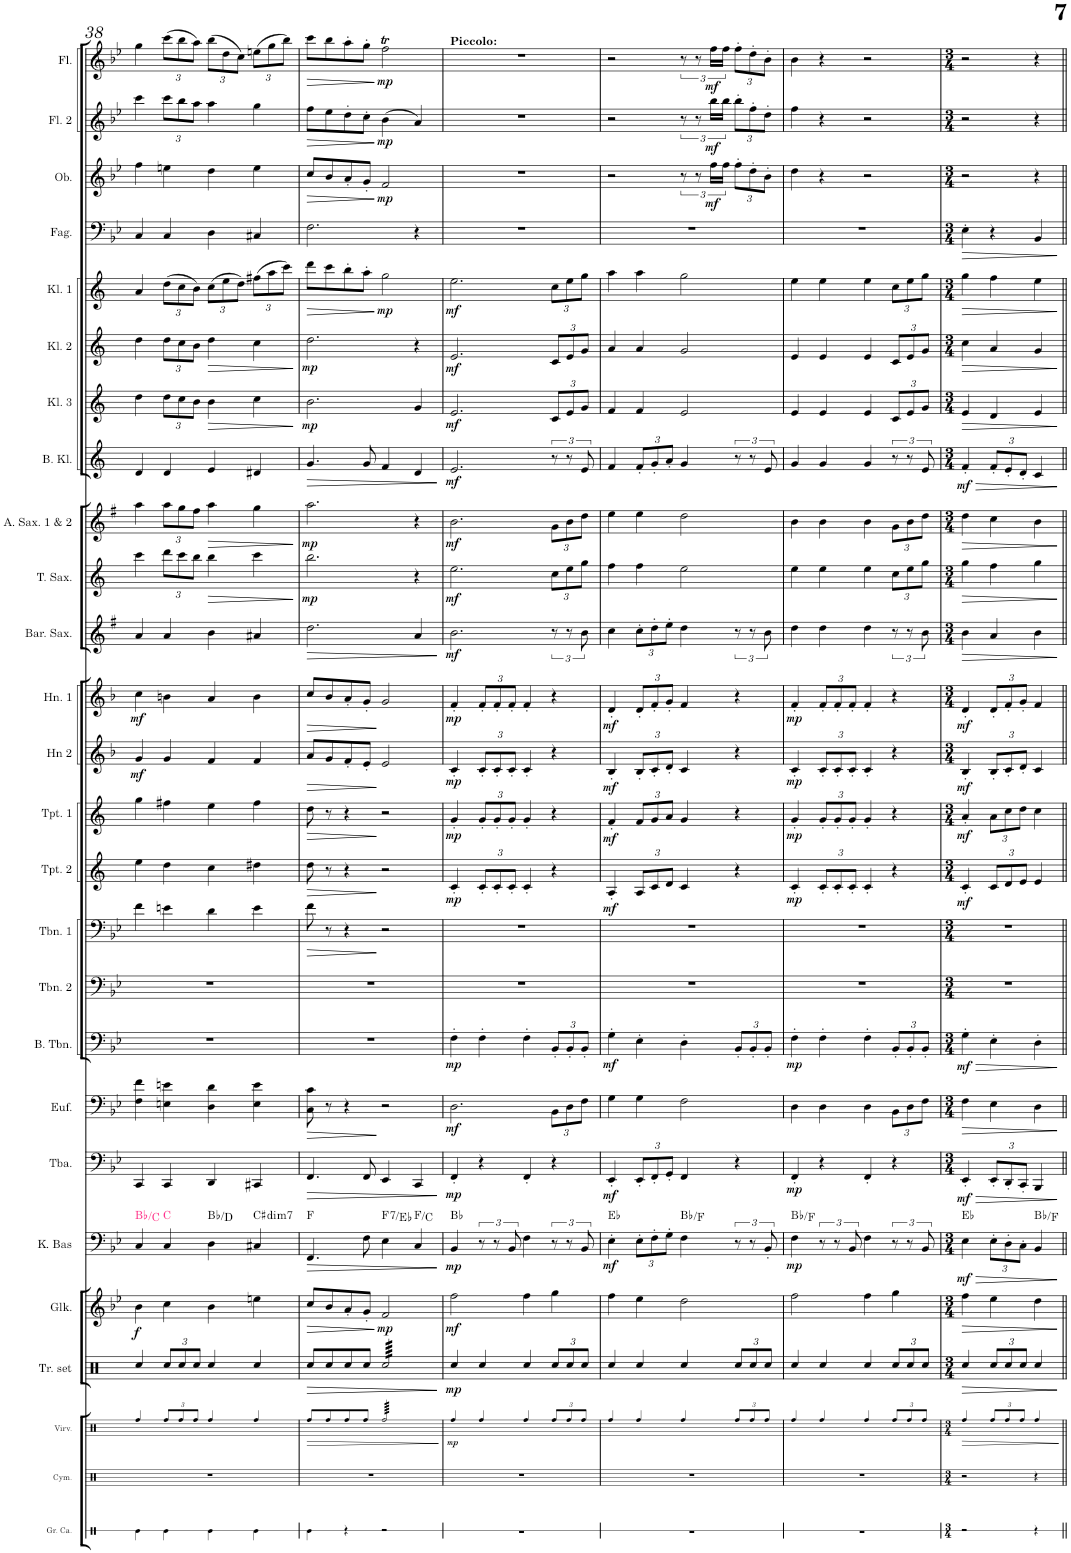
**kern	**kern	**kern	**dynam	**kern	**dynam	**kern	**dynam	**kern	**dynam	**harte	**kern	**dynam	**kern	**dynam	**kern	**dynam	**kern	**kern	**dynam	**kern	**dynam	**kern	**dynam	**kern	**dynam	**kern	**dynam	**kern	**dynam	**kern	**dynam	**kern	**dynam	**kern	**dynam	**kern	**dynam	**kern	**dynam	**kern	**dynam	**kern	**dynam	**kern	**dynam	**kern	**dynam	**kern	**dynam
*part26	*part25	*part24	*part24	*part23	*part23	*part22	*part22	*part21	*part21	*part21	*part20	*part20	*part19	*part19	*part18	*part18	*part17	*part16	*part16	*part15	*part15	*part14	*part14	*part13	*part13	*part12	*part12	*part11	*part11	*part10	*part10	*part9	*part9	*part8	*part8	*part7	*part7	*part6	*part6	*part5	*part5	*part4	*part4	*part3	*part3	*part2	*part2	*part1	*part1
*staff26	*staff25	*staff24	*staff24	*staff23	*staff23	*staff22	*staff22	*staff21	*staff21	*	*staff20	*staff20	*staff19	*staff19	*staff18	*staff18	*staff17	*staff16	*staff16	*staff15	*staff15	*staff14	*staff14	*staff13	*staff13	*staff12	*staff12	*staff11	*staff11	*staff10	*staff10	*staff9	*staff9	*staff8	*staff8	*staff7	*staff7	*staff6	*staff6	*staff5	*staff5	*staff4	*staff4	*staff3	*staff3	*staff2	*staff2	*staff1	*staff1
*I"Gran cassa	*I"Cymbal	*I"Virveltrumma	*	*I"Trumset	*	*I"Glockenspiel	*	*I"Kontrabas	*	*	*I"Tuba	*	*I"Eupfonium	*	*I"Bastrombon	*	*I"Trombon 2	*I"Trombon 1	*	*I"Trumpet 2	*	*I"Trumpet 1	*	*I"Horn 2	*	*I"Horn 1	*	*I"Barytonsaxofon	*	*I"Tenorsaxofon	*	*I"Altsaxofon1 &amp; 2	*	*I"Basklarinett	*	*I"Klarinett 3	*	*I"Klarinet 2	*	*I"Klarinett 1	*	*I"Fagott	*	*I"Oboe	*	*I"Flöjt 2	*	*I"Flöjt 1 / Piccolo	*
*I'Gr. Ca.	*I'Cym.	*I'Virv.	*	*I'Tr. set	*	*I'Glk.	*	*I'K. Bas	*	*	*I'Tba.	*	*I'Euf.	*	*I'B. Tbn.	*	*I'Tbn. 2	*I'Tbn. 1	*	*I'Tpt. 2	*	*I'Tpt. 1	*	*I'Hn 2	*	*I'Hn. 1	*	*I'Bar. Sax.	*	*I'T. Sax.	*	*I'A. Sax. 1 &amp; 2	*	*I'B. Kl.	*	*I'Kl. 3	*	*I'Kl. 2	*	*I'Kl. 1	*	*I'Fag.	*	*I'Ob.	*	*I'Fl. 2	*	*I'Fl. 1	*
!!LO:PB:g=z
*clefX	*clefX	*clefX	*	*clefX	*	*clefG2	*	*clefF4	*	*	*clefF4	*	*clefF4	*	*clefF4	*	*clefF4	*clefF4	*	*clefG2	*	*clefG2	*	*clefG2	*	*clefG2	*	*clefG2	*	*clefG2	*	*clefG2	*	*clefG2	*	*clefG2	*	*clefG2	*	*clefG2	*	*clefF4	*	*clefG2	*	*clefG2	*	*clefG2	*
*	*	*	*	*	*	*Trd-14c-24	*	*Trd7c12	*	*	*	*	*	*	*	*	*	*	*	*Trd1c2	*	*Trd1c2	*	*Trd4c7	*	*Trd4c7	*	*Trd12c21	*	*Trd8c14	*	*Trd5c9	*	*Trd8c14	*	*Trd1c2	*	*Trd1c2	*	*Trd1c2	*	*	*	*	*	*	*	*Trd-7c-12	*
*k[]	*k[]	*k[]	*	*k[]	*	*k[b-e-]	*	*k[b-e-]	*	*	*k[b-e-]	*	*k[b-e-]	*	*k[b-e-]	*	*k[b-e-]	*k[b-e-]	*	*k[]	*	*k[]	*	*k[b-]	*	*k[b-]	*	*k[f#]	*	*k[]	*	*k[f#]	*	*k[]	*	*k[]	*	*k[]	*	*k[]	*	*k[b-e-]	*	*k[b-e-]	*	*k[b-e-]	*	*k[b-e-]	*
*M4/4	*M4/4	*M4/4	*	*M4/4	*	*M4/4	*	*M4/4	*	*	*M4/4	*	*M4/4	*	*M4/4	*	*M4/4	*M4/4	*	*M4/4	*	*M4/4	*	*M4/4	*	*M4/4	*	*M4/4	*	*M4/4	*	*M4/4	*	*M4/4	*	*M4/4	*	*M4/4	*	*M4/4	*	*M4/4	*	*M4/4	*	*M4/4	*	*M4/4	*
=38	=38	=38	=38	=38	=38	=38	=38	=38	=38	=38	=38	=38	=38	=38	=38	=38	=38	=38	=38	=38	=38	=38	=38	=38	=38	=38	=38	=38	=38	=38	=38	=38	=38	=38	=38	=38	=38	=38	=38	=38	=38	=38	=38	=38	=38	=38	=38	=38	=38
!	!	!	!	!	!	!	!LO:DY:b	!	!	!	!	!	!	!	!	!	!	!	!	!	!	!	!	!	!LO:DY:b	!	!LO:DY:b	!	!	!	!	!	!	!	!	!	!	!	!	!	!	!	!	!	!	!	!	!	!
4Re\	1r	4Rff/	.	4Rcc/	.	4b-\	f	4C/	.	Bb:maj/2	4CC/	.	4F\ 4f\	.	1r	.	1r	4f\	.	4ee\	.	4gg\	.	4g/	mf	4cc\	mf	4a/	.	4ccc\	.	4aa\	.	4d/	.	4dd\	.	4dd\	.	4a/	.	4C/	.	4ff\	.	4ccc\	.	4gg\	.
*	*	*Xbrackettup	*	*Xbrackettup	*	*	*	*	*	*	*	*	*	*	*	*	*	*	*	*	*	*	*	*	*	*	*	*	*	*Xbrackettup	*	*Xbrackettup	*	*	*	*Xbrackettup	*	*Xbrackettup	*	*Xbrackettup	*	*	*	*	*	*Xbrackettup	*	*Xbrackettup	*
4Re\	.	12Rff/L	.	12Rcc/L	.	4cc\	.	4C/	.	C:maj	4CC/	.	4En\ 4en\	.	.	.	.	4en\	.	4dd\	.	4ff#X\	.	4g/	.	4bn\	.	4a/	.	12ddd\L	.	12aa\L	.	4d/	.	12dd\L	.	12dd\L	.	(12dd\L	.	4C/	.	4een\	.	12ccc\L	.	(12ccc\L	.
.	.	12Rff/	.	12Rcc/	.	.	.	.	.	.	.	.	.	.	.	.	.	.	.	.	.	.	.	.	.	.	.	.	.	12ccc\	.	12gg\	.	.	.	12cc\	.	12cc\	.	12cc\	.	.	.	.	.	12bb-\	.	12bb-\	.
.	.	12Rff/J	.	12Rcc/J	.	.	.	.	.	.	.	.	.	.	.	.	.	.	.	.	.	.	.	.	.	.	.	.	.	12bb\J	.	12ff#\J	.	.	.	12b\J	.	12b\J	.	12b\J)	.	.	.	.	.	12aa\J	.	12aa\J)	.
!	!	!	!	!	!	!	!	!	!	!	!	!	!	!	!	!	!	!	!	!	!	!	!	!	!	!	!	!	!	!	!LO:HP:b	!	!LO:HP:b	!	!	!	!LO:HP:b	!	!LO:HP:b	!	!	!	!	!	!	!	!	!	!
4Re\	.	4Rff/	.	4Rcc/	.	4b-\	.	4D\	.	Bb:maj/3	4DD/	.	4D\ 4d\	.	.	.	.	4d\	.	4cc\	.	4ee\	.	4f/	.	4a/	.	4b\	.	4bb\	>	4aa\	>	4e/	.	4b\	>	4dd\	>	(12cc\L	.	4D\	.	4dd\	.	4aa\	.	(12bb-\L	.
.	.	.	.	.	.	.	.	.	.	.	.	.	.	.	.	.	.	.	.	.	.	.	.	.	.	.	.	.	.	.	.	.	.	.	.	.	.	.	.	12ee\	.	.	.	.	.	.	.	12dd\	.
.	.	.	.	.	.	.	.	.	.	.	.	.	.	.	.	.	.	.	.	.	.	.	.	.	.	.	.	.	.	.	.	.	.	.	.	.	.	.	.	12dd\J)	.	.	.	.	.	.	.	12cc\J)	.
!	!	!	!	!	!	!	!	!	!	!LO:H:kt=dim7	!	!	!	!	!	!	!	!	!	!	!	!	!	!	!	!	!	!	!	!	!	!	!	!	!	!	!	!	!	!	!	!	!	!	!	!	!	!	!
4Re\	.	4Rff/	.	4Rcc/	.	4een\	.	4C#X/	.	C#:dim7	4CC#X/	.	4E\ 4e\	.	.	.	.	4e\	.	4dd#X\	.	4ff#\	.	4f/	.	4b\	.	4a#X/	.	4ccc\	.	4gg\	.	4d#X/	.	4cc\	.	4cc\	.	(12ff#X\L	.	4C#X/	.	4ee\	.	4gg\	.	(12een\L	.
.	.	.	.	.	.	.	.	.	.	.	.	.	.	.	.	.	.	.	.	.	.	.	.	.	.	.	.	.	.	.	.	.	.	.	.	.	.	.	.	12aa\	.	.	.	.	.	.	.	12gg\	.
.	.	.	.	.	.	.	.	.	.	.	.	.	.	.	.	.	.	.	.	.	.	.	.	.	.	.	.	.	.	.	.	.	.	.	.	.	.	.	.	12ccc\J)	.	.	.	.	.	.	.	12bb-\J)	.
.	.	.	.	.	.	.	.	.	.	.	.	.	.	.	.	.	.	.	.	.	.	.	.	.	.	.	.	.	.	.	]	.	]	.	.	.	]	.	]	.	.	.	.	.	.	.	.	.	.
=39	=39	=39	=39	=39	=39	=39	=39	=39	=39	=39	=39	=39	=39	=39	=39	=39	=39	=39	=39	=39	=39	=39	=39	=39	=39	=39	=39	=39	=39	=39	=39	=39	=39	=39	=39	=39	=39	=39	=39	=39	=39	=39	=39	=39	=39	=39	=39	=39	=39
!	!	!	!LO:HP:b	!	!LO:HP:b	!	!LO:HP:b	!	!LO:HP:b	!	!	!LO:HP:b	!	!LO:HP:b	!	!	!	!	!LO:HP:b	!	!LO:HP:b	!	!LO:HP:b	!	!LO:HP:b	!	!LO:HP:b	!	!LO:HP:b	!	!LO:DY:b	!	!LO:DY:b	!	!LO:HP:b	!	!LO:DY:b	!	!LO:DY:b	!	!LO:HP:b	!	!	!	!LO:HP:b	!	!LO:HP:b	!	!LO:HP:b
4Re\	1r	8Rff/L	>	8Rcc/L	>	8cc/L	>	4.FF/	>	F:maj	4.FF/	>	8C\ 8c\	>	1r	.	1r	8f\	>	8dd\	>	8dd\	>	8a/L	>	8cc/L	>	2.dd\	>	2.bb\	mp	2.aa\	mp	4.g/	>	2.b\	mp	2.dd\	mp	8ddd\L	>	2.F\	.	8cc/L	>	8ff\L	>	8ccc\L	>
.	.	8Rff/	.	8Rcc/	.	8b-/	.	.	.	.	.	.	8r	.	.	.	.	8r	.	8r	.	8r	.	8g/	.	8b-/	.	.	.	.	.	.	.	.	.	.	.	.	.	8ccc\	.	.	.	8b-/	.	8ee-\	.	8bb-\	.
4r	.	8Rff/	.	8Rcc/	.	8a'/	.	.	.	.	.	.	4r	.	.	.	.	4r	.	4r	.	4r	.	8f'/	.	8a'/	.	.	.	.	.	.	.	.	.	.	.	.	.	8bb'\	.	.	.	8a'/	.	8dd'\	.	8aa'\	.
.	.	8Rff/J	.	8Rcc/J	.	8g'/J	.	8F\	.	.	8FF/	.	.	.	.	.	.	.	.	.	.	.	.	8e'/J	.	8g'/J	.	.	.	.	.	.	.	8g/	.	.	.	.	.	8aa'\J	.	.	.	8g'/J	.	8cc'\J	.	8gg'\J	.
!	!	!	!	!	!	!	!LO:DY:n=1:b	!	!	!LO:H:kt=7	!	!	!	!	!	!	!	!	!	!	!	!	!	!	!	!	!	!	!	!	!	!	!	!	!	!	!	!	!	!	!LO:DY:n=1:b	!	!	!	!LO:DY:n=1:b	!	!LO:DY:n=1:b	!	!LO:DY:n=1:b
*	*	*tremolo	*	*	*	*	*	*	*	*	*	*	*	*	*	*	*	*	*	*	*	*	*	*	*	*	*	*	*	*	*	*	*	*	*	*	*	*	*	*	*	*	*	*	*	*	*	*	*
*	*	*	*	*tremolo	*	*	*	*	*	*	*	*	*	*	*	*	*	*	*	*	*	*	*	*	*	*	*	*	*	*	*	*	*	*	*	*	*	*	*	*	*	*	*	*	*	*	*	*	*
2r	.	64Rff/LLLL	.	64Rcc/LLLL	.	2f/	] mp	4E-\	.	F:7/b7	4EE-/	.	2r	]	.	.	.	2r	]	2r	]	2r	]	2e/	]	2g/	]	.	.	.	.	.	.	4f/	.	.	.	.	.	2gg\	] mp	.	.	2f/	] mp	(4b-\	] mp	2ffT\	] mp
.	.	64Rff/	.	64Rcc/	.	.	.	.	.	.	.	.	.	.	.	.	.	.	.	.	.	.	.	.	.	.	.	.	.	.	.	.	.	.	.	.	.	.	.	.	.	.	.	.	.	.	.	.	.
.	.	64Rff/	.	64Rcc/	.	.	.	.	.	.	.	.	.	.	.	.	.	.	.	.	.	.	.	.	.	.	.	.	.	.	.	.	.	.	.	.	.	.	.	.	.	.	.	.	.	.	.	.	.
.	.	64Rff/	.	64Rcc/	.	.	.	.	.	.	.	.	.	.	.	.	.	.	.	.	.	.	.	.	.	.	.	.	.	.	.	.	.	.	.	.	.	.	.	.	.	.	.	.	.	.	.	.	.
.	.	64Rff/	.	64Rcc/	.	.	.	.	.	.	.	.	.	.	.	.	.	.	.	.	.	.	.	.	.	.	.	.	.	.	.	.	.	.	.	.	.	.	.	.	.	.	.	.	.	.	.	.	.
.	.	64Rff/	.	64Rcc/	.	.	.	.	.	.	.	.	.	.	.	.	.	.	.	.	.	.	.	.	.	.	.	.	.	.	.	.	.	.	.	.	.	.	.	.	.	.	.	.	.	.	.	.	.
.	.	64Rff/	.	64Rcc/	.	.	.	.	.	.	.	.	.	.	.	.	.	.	.	.	.	.	.	.	.	.	.	.	.	.	.	.	.	.	.	.	.	.	.	.	.	.	.	.	.	.	.	.	.
.	.	64Rff/	.	64Rcc/	.	.	.	.	.	.	.	.	.	.	.	.	.	.	.	.	.	.	.	.	.	.	.	.	.	.	.	.	.	.	.	.	.	.	.	.	.	.	.	.	.	.	.	.	.
.	.	64Rff/	.	64Rcc/	.	.	.	.	.	.	.	.	.	.	.	.	.	.	.	.	.	.	.	.	.	.	.	.	.	.	.	.	.	.	.	.	.	.	.	.	.	.	.	.	.	.	.	.	.
.	.	64Rff/	.	64Rcc/	.	.	.	.	.	.	.	.	.	.	.	.	.	.	.	.	.	.	.	.	.	.	.	.	.	.	.	.	.	.	.	.	.	.	.	.	.	.	.	.	.	.	.	.	.
.	.	64Rff/	.	64Rcc/	.	.	.	.	.	.	.	.	.	.	.	.	.	.	.	.	.	.	.	.	.	.	.	.	.	.	.	.	.	.	.	.	.	.	.	.	.	.	.	.	.	.	.	.	.
.	.	64Rff/	.	64Rcc/	.	.	.	.	.	.	.	.	.	.	.	.	.	.	.	.	.	.	.	.	.	.	.	.	.	.	.	.	.	.	.	.	.	.	.	.	.	.	.	.	.	.	.	.	.
.	.	64Rff/	.	64Rcc/	.	.	.	.	.	.	.	.	.	.	.	.	.	.	.	.	.	.	.	.	.	.	.	.	.	.	.	.	.	.	.	.	.	.	.	.	.	.	.	.	.	.	.	.	.
.	.	64Rff/	.	64Rcc/	.	.	.	.	.	.	.	.	.	.	.	.	.	.	.	.	.	.	.	.	.	.	.	.	.	.	.	.	.	.	.	.	.	.	.	.	.	.	.	.	.	.	.	.	.
.	.	64Rff/	.	64Rcc/	.	.	.	.	.	.	.	.	.	.	.	.	.	.	.	.	.	.	.	.	.	.	.	.	.	.	.	.	.	.	.	.	.	.	.	.	.	.	.	.	.	.	.	.	.
.	.	64Rff/	.	64Rcc/	.	.	.	.	.	.	.	.	.	.	.	.	.	.	.	.	.	.	.	.	.	.	.	.	.	.	.	.	.	.	.	.	.	.	.	.	.	.	.	.	.	.	.	.	.
.	.	64Rff/	.	64Rcc/	.	.	.	4C/	.	F:maj/5	4CC/	.	.	.	.	.	.	.	.	.	.	.	.	.	.	.	.	4a/	.	4r	.	4r	.	4d/	.	4g/	.	4r	.	.	.	4r	.	.	.	4a/)	.	.	.
.	.	64Rff/	.	64Rcc/	.	.	.	.	.	.	.	.	.	.	.	.	.	.	.	.	.	.	.	.	.	.	.	.	.	.	.	.	.	.	.	.	.	.	.	.	.	.	.	.	.	.	.	.	.
.	.	64Rff/	.	64Rcc/	.	.	.	.	.	.	.	.	.	.	.	.	.	.	.	.	.	.	.	.	.	.	.	.	.	.	.	.	.	.	.	.	.	.	.	.	.	.	.	.	.	.	.	.	.
.	.	64Rff/	.	64Rcc/	.	.	.	.	.	.	.	.	.	.	.	.	.	.	.	.	.	.	.	.	.	.	.	.	.	.	.	.	.	.	.	.	.	.	.	.	.	.	.	.	.	.	.	.	.
.	.	64Rff/	.	64Rcc/	.	.	.	.	.	.	.	.	.	.	.	.	.	.	.	.	.	.	.	.	.	.	.	.	.	.	.	.	.	.	.	.	.	.	.	.	.	.	.	.	.	.	.	.	.
.	.	64Rff/	.	64Rcc/	.	.	.	.	.	.	.	.	.	.	.	.	.	.	.	.	.	.	.	.	.	.	.	.	.	.	.	.	.	.	.	.	.	.	.	.	.	.	.	.	.	.	.	.	.
.	.	64Rff/	.	64Rcc/	.	.	.	.	.	.	.	.	.	.	.	.	.	.	.	.	.	.	.	.	.	.	.	.	.	.	.	.	.	.	.	.	.	.	.	.	.	.	.	.	.	.	.	.	.
.	.	64Rff/	.	64Rcc/	.	.	.	.	.	.	.	.	.	.	.	.	.	.	.	.	.	.	.	.	.	.	.	.	.	.	.	.	.	.	.	.	.	.	.	.	.	.	.	.	.	.	.	.	.
.	.	64Rff/	.	64Rcc/	.	.	.	.	.	.	.	.	.	.	.	.	.	.	.	.	.	.	.	.	.	.	.	.	.	.	.	.	.	.	.	.	.	.	.	.	.	.	.	.	.	.	.	.	.
.	.	64Rff/	.	64Rcc/	.	.	.	.	.	.	.	.	.	.	.	.	.	.	.	.	.	.	.	.	.	.	.	.	.	.	.	.	.	.	.	.	.	.	.	.	.	.	.	.	.	.	.	.	.
.	.	64Rff/	.	64Rcc/	.	.	.	.	.	.	.	.	.	.	.	.	.	.	.	.	.	.	.	.	.	.	.	.	.	.	.	.	.	.	.	.	.	.	.	.	.	.	.	.	.	.	.	.	.
.	.	64Rff/	.	64Rcc/	.	.	.	.	.	.	.	.	.	.	.	.	.	.	.	.	.	.	.	.	.	.	.	.	.	.	.	.	.	.	.	.	.	.	.	.	.	.	.	.	.	.	.	.	.
.	.	64Rff/	.	64Rcc/	.	.	.	.	.	.	.	.	.	.	.	.	.	.	.	.	.	.	.	.	.	.	.	.	.	.	.	.	.	.	.	.	.	.	.	.	.	.	.	.	.	.	.	.	.
.	.	64Rff/	.	64Rcc/	.	.	.	.	.	.	.	.	.	.	.	.	.	.	.	.	.	.	.	.	.	.	.	.	.	.	.	.	.	.	.	.	.	.	.	.	.	.	.	.	.	.	.	.	.
.	.	64Rff/	.	64Rcc/	.	.	.	.	.	.	.	.	.	.	.	.	.	.	.	.	.	.	.	.	.	.	.	.	.	.	.	.	.	.	.	.	.	.	.	.	.	.	.	.	.	.	.	.	.
.	.	64Rff/JJJJ	.	64Rcc/JJJJ	.	.	.	.	.	.	.	.	.	.	.	.	.	.	.	.	.	.	.	.	.	.	.	.	.	.	.	.	.	.	.	.	.	.	.	.	.	.	.	.	.	.	.	.	.
*	*	*	*	*Xtremolo	*	*	*	*	*	*	*	*	*	*	*	*	*	*	*	*	*	*	*	*	*	*	*	*	*	*	*	*	*	*	*	*	*	*	*	*	*	*	*	*	*	*	*	*	*
*	*	*Xtremolo	*	*	*	*	*	*	*	*	*	*	*	*	*	*	*	*	*	*	*	*	*	*	*	*	*	*	*	*	*	*	*	*	*	*	*	*	*	*	*	*	*	*	*	*	*	*	*
.	.	.	]	.	]	.	.	.	]	.	.	]	.	.	.	.	.	.	.	.	.	.	.	.	.	.	.	.	]	.	.	.	.	.	]	.	.	.	.	.	.	.	.	.	.	.	.	.	.
=40	=40	=40	=40	=40	=40	=40	=40	=40	=40	=40	=40	=40	=40	=40	=40	=40	=40	=40	=40	=40	=40	=40	=40	=40	=40	=40	=40	=40	=40	=40	=40	=40	=40	=40	=40	=40	=40	=40	=40	=40	=40	=40	=40	=40	=40	=40	=40	=40	=40
!	!	!	!	!	!	!	!	!	!	!	!	!	!	!	!	!	!	!	!	!	!	!	!	!	!	!	!	!	!	!	!	!	!	!	!	!	!	!	!	!	!	!	!	!	!	!	!	!LO:TX:a:B:t=Piccolo&colon;	!
!	!	!	!LO:DY:b	!	!LO:DY:b	!	!LO:DY:b	!	!LO:DY:b	!	!	!LO:DY:b	!	!LO:DY:b	!	!LO:DY:b	!	!	!	!	!LO:DY:b	!	!LO:DY:b	!	!LO:DY:b	!	!LO:DY:b	!	!LO:DY:b	!	!LO:DY:b	!	!LO:DY:b	!	!LO:DY:b	!	!LO:DY:b	!	!LO:DY:b	!	!LO:DY:b	!	!	!	!	!	!	!	!
1r	1r	4Rff/	mp	4Rcc/	mp	2ff\	mf	4BB-/	mp	Bb:maj	4FF'/	mp	2.D\	mf	4F'\	mp	1r	1r	.	4c'/	mp	4g'/	mp	4c'/	mp	4f'/	mp	2.b\	mf	2.ee\	mf	2.b\	mf	2.e/	mf	2.e/	mf	2.e/	mf	2.ee\	mf	1r	.	1r	.	1r	.	1r	.
*	*	*	*	*	*	*	*	*	*	*	*	*	*	*	*	*	*	*	*	*Xbrackettup	*	*Xbrackettup	*	*Xbrackettup	*	*Xbrackettup	*	*	*	*	*	*	*	*	*	*	*	*	*	*	*	*	*	*	*	*	*	*	*
.	.	4Rff/	.	4Rcc/	.	.	.	12r	.	.	4r	.	.	.	4F'\	.	.	.	.	12c'/L	.	12g'/L	.	12c'/L	.	12f'/L	.	.	.	.	.	.	.	.	.	.	.	.	.	.	.	.	.	.	.	.	.	.	.
.	.	.	.	.	.	.	.	12r	.	.	.	.	.	.	.	.	.	.	.	12c'/	.	12g'/	.	12c'/	.	12f'/	.	.	.	.	.	.	.	.	.	.	.	.	.	.	.	.	.	.	.	.	.	.	.
.	.	.	.	.	.	.	.	12BB-/	.	.	.	.	.	.	.	.	.	.	.	12c'/J	.	12g'/J	.	12c'/J	.	12f'/J	.	.	.	.	.	.	.	.	.	.	.	.	.	.	.	.	.	.	.	.	.	.	.
.	.	4Rff/	.	4Rcc/	.	4ff\	.	4F\	.	.	4FF'/	.	.	.	4F'\	.	.	.	.	4c'/	.	4g'/	.	4c'/	.	4f'/	.	.	.	.	.	.	.	.	.	.	.	.	.	.	.	.	.	.	.	.	.	.	.
*	*	*	*	*	*	*	*	*	*	*	*	*	*Xbrackettup	*	*Xbrackettup	*	*	*	*	*	*	*	*	*	*	*	*	*	*	*	*	*	*	*	*	*	*	*	*	*	*	*	*	*	*	*	*	*	*
.	.	12Rff/L	.	12Rcc/L	.	4gg\	.	12r	.	.	4r	.	12BB-\L	.	12BB-'/L	.	.	.	.	4r	.	4r	.	4r	.	4r	.	12r	.	12cc\L	.	12g\L	.	12r	.	12c/L	.	12c/L	.	12cc\L	.	.	.	.	.	.	.	.	.
.	.	12Rff/	.	12Rcc/	.	.	.	12r	.	.	.	.	12D\	.	12BB-'/	.	.	.	.	.	.	.	.	.	.	.	.	12r	.	12ee\	.	12b\	.	12r	.	12e/	.	12e/	.	12ee\	.	.	.	.	.	.	.	.	.
.	.	12Rff/J	.	12Rcc/J	.	.	.	12BB-/	.	.	.	.	12F\J	.	12BB-'/J	.	.	.	.	.	.	.	.	.	.	.	.	12b\	.	12gg\J	.	12dd\J	.	12e/	.	12g/J	.	12g/J	.	12gg\J	.	.	.	.	.	.	.	.	.
=41	=41	=41	=41	=41	=41	=41	=41	=41	=41	=41	=41	=41	=41	=41	=41	=41	=41	=41	=41	=41	=41	=41	=41	=41	=41	=41	=41	=41	=41	=41	=41	=41	=41	=41	=41	=41	=41	=41	=41	=41	=41	=41	=41	=41	=41	=41	=41	=41	=41
!	!	!	!	!	!	!	!	!	!LO:DY:b	!	!	!LO:DY:b	!	!	!	!LO:DY:b	!	!	!	!	!LO:DY:b	!	!LO:DY:b	!	!LO:DY:b	!	!LO:DY:b	!	!	!	!	!	!	!	!	!	!	!	!	!	!	!	!	!	!	!	!	!	!
1r	1r	4Rff/	.	4Rcc/	.	4ff\	.	4E-'\	mf	Eb:maj	4EE-'/	mf	4G\	.	4G'\	mf	1r	1r	.	4A'/	mf	4f'/	mf	4B-'/	mf	4d'/	mf	4cc\	.	4ff\	.	4ee\	.	4f/	.	4f/	.	4a/	.	4aa\	.	1r	.	2r	.	2r	.	2r	.
*	*	*	*	*	*	*	*	*Xbrackettup	*	*	*Xbrackettup	*	*	*	*	*	*	*	*	*	*	*	*	*	*	*	*	*Xbrackettup	*	*	*	*	*	*Xbrackettup	*	*	*	*	*	*	*	*	*	*	*	*	*	*	*
.	.	4Rff/	.	4Rcc/	.	4ee-\	.	12E-'\L	.	.	12EE-'/L	.	4G\	.	4E-'\	.	.	.	.	12A/L	.	12f/L	.	12B-'/L	.	12d'/L	.	12cc'\L	.	4ff\	.	4ee\	.	12f'/L	.	4f/	.	4a/	.	4aa\	.	.	.	.	.	.	.	.	.
.	.	.	.	.	.	.	.	12F'\	.	.	12FF'/	.	.	.	.	.	.	.	.	12c/	.	12g/	.	12c'/	.	12f'/	.	12dd'\	.	.	.	.	.	12g'/	.	.	.	.	.	.	.	.	.	.	.	.	.	.	.
.	.	.	.	.	.	.	.	12G'\J	.	.	12GG'/J	.	.	.	.	.	.	.	.	12d/J	.	12a/J	.	12d'/J	.	12g'/J	.	12ee'\J	.	.	.	.	.	12a'/J	.	.	.	.	.	.	.	.	.	.	.	.	.	.	.
*	*	*	*	*	*	*	*	*	*	*	*	*	*	*	*	*	*	*	*	*	*	*	*	*	*	*	*	*	*	*	*	*	*	*	*	*	*	*	*	*	*	*	*	*	*	*brackettup	*	*brackettup	*
.	.	4Rff/	.	4Rcc/	.	2dd\	.	4F\	.	Bb:maj/5	4FF/	.	2F\	.	4D'\	.	.	.	.	4c/	.	4g/	.	4c/	.	4f/	.	4dd\	.	2ee\	.	2dd\	.	4g/	.	2e/	.	2g/	.	2gg\	.	.	.	12r	.	12r	.	12r	.
.	.	.	.	.	.	.	.	.	.	.	.	.	.	.	.	.	.	.	.	.	.	.	.	.	.	.	.	.	.	.	.	.	.	.	.	.	.	.	.	.	.	.	.	12r	.	12r	.	12r	.
!	!	!	!	!	!	!	!	!	!	!	!	!	!	!	!	!	!	!	!	!	!	!	!	!	!	!	!	!	!	!	!	!	!	!	!	!	!	!	!	!	!	!	!	!	!LO:DY:b	!	!LO:DY:b	!	!LO:DY:b
.	.	.	.	.	.	.	.	.	.	.	.	.	.	.	.	.	.	.	.	.	.	.	.	.	.	.	.	.	.	.	.	.	.	.	.	.	.	.	.	.	.	.	.	24ff\LL	mf	24bb-\LL	mf	24ff\LL	mf
.	.	.	.	.	.	.	.	.	.	.	.	.	.	.	.	.	.	.	.	.	.	.	.	.	.	.	.	.	.	.	.	.	.	.	.	.	.	.	.	.	.	.	.	24ff\JJ	.	24bb-\JJ	.	24ff\JJ	.
*	*	*	*	*	*	*	*	*brackettup	*	*	*	*	*	*	*	*	*	*	*	*	*	*	*	*	*	*	*	*brackettup	*	*	*	*	*	*brackettup	*	*	*	*	*	*	*	*	*	*Xbrackettup	*	*Xbrackettup	*	*Xbrackettup	*
.	.	12Rff/L	.	12Rcc/L	.	.	.	12r	.	.	4r	.	.	.	12BB-'/L	.	.	.	.	4r	.	4r	.	4r	.	4r	.	12r	.	.	.	.	.	12r	.	.	.	.	.	.	.	.	.	12ff'\L	.	12bb-'\L	.	12ff'\L	.
.	.	12Rff/	.	12Rcc/	.	.	.	12r	.	.	.	.	.	.	12BB-'/	.	.	.	.	.	.	.	.	.	.	.	.	12r	.	.	.	.	.	12r	.	.	.	.	.	.	.	.	.	12dd'\	.	12ff'\	.	12dd'\	.
.	.	12Rff/J	.	12Rcc/J	.	.	.	12BB-'/	.	.	.	.	.	.	12BB-'/J	.	.	.	.	.	.	.	.	.	.	.	.	12b\	.	.	.	.	.	12e/	.	.	.	.	.	.	.	.	.	12b-'\J	.	12dd'\J	.	12b-'\J	.
=42	=42	=42	=42	=42	=42	=42	=42	=42	=42	=42	=42	=42	=42	=42	=42	=42	=42	=42	=42	=42	=42	=42	=42	=42	=42	=42	=42	=42	=42	=42	=42	=42	=42	=42	=42	=42	=42	=42	=42	=42	=42	=42	=42	=42	=42	=42	=42	=42	=42
!	!	!	!	!	!	!	!	!	!LO:DY:b	!	!	!LO:DY:b	!	!	!	!LO:DY:b	!	!	!	!	!LO:DY:b	!	!LO:DY:b	!	!LO:DY:b	!	!LO:DY:b	!	!	!	!	!	!	!	!	!	!	!	!	!	!	!	!	!	!	!	!	!	!
1r	1r	4Rff/	.	4Rcc/	.	2ff\	.	4F\	mp	Bb:maj/5	4FF'/	mp	4D\	.	4F'\	mp	1r	1r	.	4c'/	mp	4g'/	mp	4c'/	mp	4f'/	mp	4dd\	.	4ee\	.	4b\	.	4g/	.	4e/	.	4e/	.	4ee\	.	1r	.	4dd\	.	4ff\	.	4b-\	.
.	.	4Rff/	.	4Rcc/	.	.	.	12r	.	.	4r	.	4D\	.	4F'\	.	.	.	.	12c'/L	.	12g'/L	.	12c'/L	.	12f'/L	.	4dd\	.	4ee\	.	4b\	.	4g/	.	4e/	.	4e/	.	4ee\	.	.	.	4r	.	4r	.	4r	.
.	.	.	.	.	.	.	.	12r	.	.	.	.	.	.	.	.	.	.	.	12c'/	.	12g'/	.	12c'/	.	12f'/	.	.	.	.	.	.	.	.	.	.	.	.	.	.	.	.	.	.	.	.	.	.	.
.	.	.	.	.	.	.	.	12BB-/	.	.	.	.	.	.	.	.	.	.	.	12c'/J	.	12g'/J	.	12c'/J	.	12f'/J	.	.	.	.	.	.	.	.	.	.	.	.	.	.	.	.	.	.	.	.	.	.	.
.	.	4Rff/	.	4Rcc/	.	4ff\	.	4F\	.	.	4FF'/	.	4D\	.	4F'\	.	.	.	.	4c'/	.	4g'/	.	4c'/	.	4f'/	.	4dd\	.	4ee\	.	4b\	.	4g/	.	4e/	.	4e/	.	4ee\	.	.	.	2r	.	2r	.	2r	.
.	.	12Rff/L	.	12Rcc/L	.	4gg\	.	12r	.	.	4r	.	12BB-\L	.	12BB-'/L	.	.	.	.	4r	.	4r	.	4r	.	4r	.	12r	.	12cc\L	.	12g\L	.	12r	.	12c/L	.	12c/L	.	12cc\L	.	.	.	.	.	.	.	.	.
.	.	12Rff/	.	12Rcc/	.	.	.	12r	.	.	.	.	12D\	.	12BB-'/	.	.	.	.	.	.	.	.	.	.	.	.	12r	.	12ee\	.	12b\	.	12r	.	12e/	.	12e/	.	12ee\	.	.	.	.	.	.	.	.	.
.	.	12Rff/J	.	12Rcc/J	.	.	.	12BB-/	.	.	.	.	12F\J	.	12BB-'/J	.	.	.	.	.	.	.	.	.	.	.	.	12b\	.	12gg\J	.	12dd\J	.	12e/	.	12g/J	.	12g/J	.	12gg\J	.	.	.	.	.	.	.	.	.
=43	=43	=43	=43	=43	=43	=43	=43	=43	=43	=43	=43	=43	=43	=43	=43	=43	=43	=43	=43	=43	=43	=43	=43	=43	=43	=43	=43	=43	=43	=43	=43	=43	=43	=43	=43	=43	=43	=43	=43	=43	=43	=43	=43	=43	=43	=43	=43	=43	=43
*M3/4	*M3/4	*M3/4	*	*M3/4	*	*M3/4	*	*M3/4	*	*	*M3/4	*	*M3/4	*	*M3/4	*	*M3/4	*M3/4	*	*M3/4	*	*M3/4	*	*M3/4	*	*M3/4	*	*M3/4	*	*M3/4	*	*M3/4	*	*M3/4	*	*M3/4	*	*M3/4	*	*M3/4	*	*M3/4	*	*M3/4	*	*M3/4	*	*M3/4	*
!	!	!	!LO:HP:b	!	!LO:HP:b	!	!LO:HP:b	!	!LO:HP:b	!	!	!LO:HP:b	!	!LO:HP:b	!	!LO:HP:b	!	!	!	!	!	!	!	!	!	!	!	!	!LO:HP:b	!	!LO:HP:b	!	!LO:HP:b	!	!LO:HP:b	!	!LO:HP:b	!	!LO:HP:b	!	!LO:HP:b	!	!LO:HP:b	!	!	!	!	!	!
!	!	!	!	!	!	!	!	!	!LO:DY:n=1:b	!	!	!LO:DY:n=1:b	!	!	!	!LO:DY:n=1:b	!	!	!	!	!LO:DY:b	!	!LO:DY:b	!	!LO:DY:b	!	!LO:DY:b	!	!	!	!	!	!	!	!LO:DY:n=1:b	!	!	!	!	!	!	!	!	!	!	!	!	!	!
2r	2r	4Rff/	>	4Rcc/	>	4ff\	>	4E-\	> mf	Eb:maj	4EE-'/	> mf	4F\	>	4G'\	> mf	2.r	2.r	.	4c'/	mf	4a'/	mf	4B-'/	mf	4d'/	mf	4b\	>	4gg\	>	4dd\	>	4f'/	> mf	4e/	>	4cc\	>	4gg\	>	4E-'\	>	2r	.	2r	.	2r	.
*	*	*	*	*	*	*	*	*Xbrackettup	*	*	*	*	*	*	*	*	*	*	*	*	*	*	*	*	*	*	*	*	*	*	*	*	*	*Xbrackettup	*	*	*	*	*	*	*	*	*	*	*	*	*	*	*
.	.	12Rff/L	.	12Rcc/L	.	4ee-\	.	12E-'\L	.	.	12EE-'/L	.	4E-\	.	4E-'\	.	.	.	.	12c/L	.	12a\L	.	12B-'/L	.	12d'/L	.	4a/	.	4ff\	.	4cc\	.	12f'/L	.	4d/	.	4a/	.	4ff\	.	4r	.	.	.	.	.	.	.
.	.	12Rff/	.	12Rcc/	.	.	.	12D'\	.	.	12DD'/	.	.	.	.	.	.	.	.	12d/	.	12cc\	.	12c'/	.	12f'/	.	.	.	.	.	.	.	12e'/	.	.	.	.	.	.	.	.	.	.	.	.	.	.	.
.	.	12Rff/J	.	12Rcc/J	.	.	.	12C'\J	.	.	12CC'/J	.	.	.	.	.	.	.	.	12e/J	.	12dd\J	.	12d'/J	.	12g'/J	.	.	.	.	.	.	.	12d'/J	.	.	.	.	.	.	.	.	.	.	.	.	.	.	.
4r	4r	4Rff/	.	4Rcc/	.	4dd\	.	4BB-/	.	Bb:maj/5	4BBB-/	.	4D\	.	4D'\	.	.	.	.	4e/	.	4cc\	.	4c/	.	4f/	.	4b\	.	4gg\	.	4b\	.	4c/	.	4e/	.	4g/	.	4ee\	.	4BB-/	.	4r	.	4r	.	4r	.
.	.	.	]	.	]	.	]	.	]	.	.	]	.	]	.	]	.	.	.	.	.	.	.	.	.	.	.	.	]	.	]	.	]	.	]	.	]	.	]	.	]	.	]	.	.	.	.	.	.
=||	=||	=||	=||	=||	=||	=||	=||	=||	=||	=||	=||	=||	=||	=||	=||	=||	=||	=||	=||	=||	=||	=||	=||	=||	=||	=||	=||	=||	=||	=||	=||	=||	=||	=||	=||	=||	=||	=||	=||	=||	=||	=||	=||	=||	=||	=||	=||	=||	=||
*-	*-	*-	*-	*-	*-	*-	*-	*-	*-	*-	*-	*-	*-	*-	*-	*-	*-	*-	*-	*-	*-	*-	*-	*-	*-	*-	*-	*-	*-	*-	*-	*-	*-	*-	*-	*-	*-	*-	*-	*-	*-	*-	*-	*-	*-	*-	*-	*-	*-
